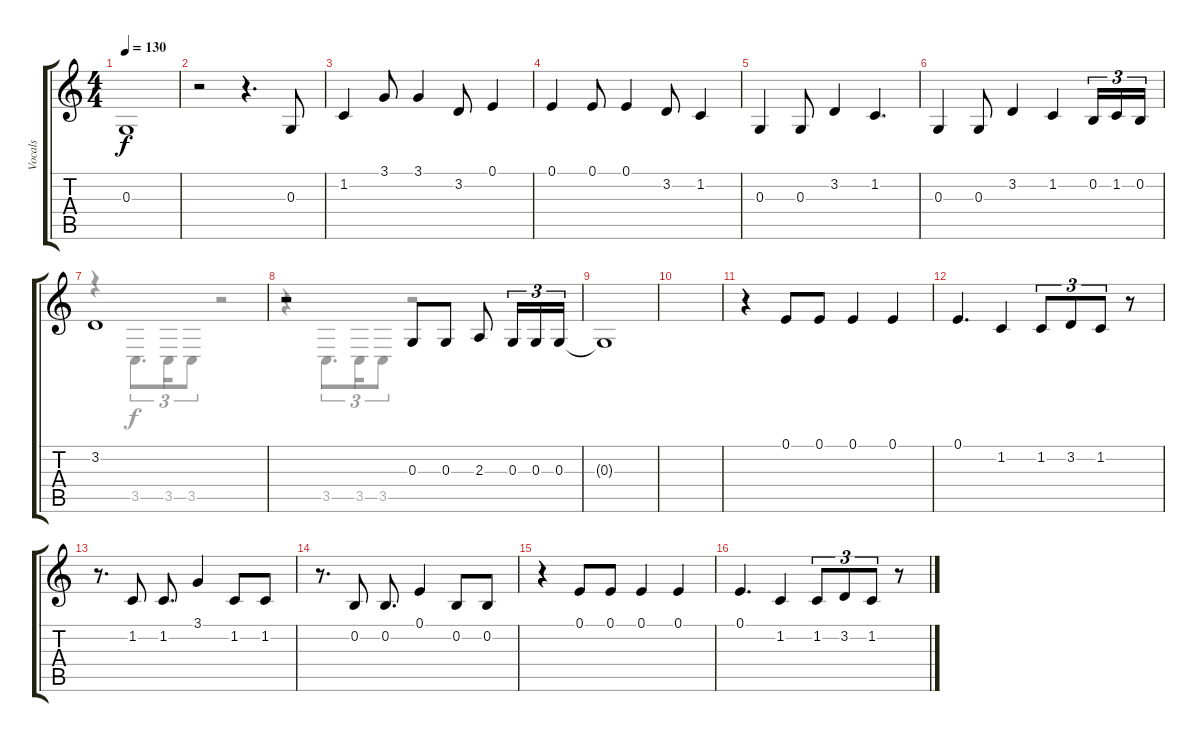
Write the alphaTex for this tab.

\track ("Vocals" "Vocals") {instrument clarinet}
\staff {score tabs}
\tuning (E4 B3 G3 D3 A2 E2) {hide}
\voice
\ts (4 4)
\tempo 130
\clef g2
\ks c
0.3{t}.1{dy f} |
r.2 r.4{d} 0.3.8 |
1.2.4 3.1.8 3.1.4 3.2.8 0.1.4 |
0.1.4 0.1.8 0.1.4 3.2.8 1.2.4 |
0.3.4 0.3.8 3.2.4 1.2.4{d} |
0.3.4 0.3.8 3.2.4 1.2.4 0.2.16{tu (3 2)} 1.2.16{tu (3 2)} 0.2.16{tu (3 2)} |
3.2.1 |
r.2 0.3.8 0.3.8 2.3.8 0.3.16{tu (3 2)} 0.3.16{tu (3 2)} 0.3.16{tu (3 2)} |
0.3{t}.1 |
|
r.4 0.1.8 0.1.8 0.1.4 0.1.4 |
0.1.4{d} 1.2.4 1.2.8{tu (3 2)} 3.2.8{tu (3 2)} 1.2.8{tu (3 2)} r.8 |
r.8{d} 1.2.8 1.2.8{d} 3.1.4 1.2.8 1.2.8 |
r.8{d} 0.2.8 0.2.8{d} 0.1.4 0.2.8 0.2.8 |
r.4 0.1.8 0.1.8 0.1.4 0.1.4 |
0.1.4{d} 1.2.4 1.2.8{tu (3 2)} 3.2.8{tu (3 2)} 1.2.8{tu (3 2)} r.8
\voice
\clef g2
\ottava regular
\simile none
\ks c
|
|
|
|
|
|
r.4 3.5.8{d tu (3 2)} 3.5.16{tu (3 2)} 3.5.8{tu (3 2)} r.2 |
r.4 3.5.8{d tu (3 2)} 3.5.16{tu (3 2)} 3.5.8{tu (3 2)} r.2 |
|
|
|
|
|
|
|
